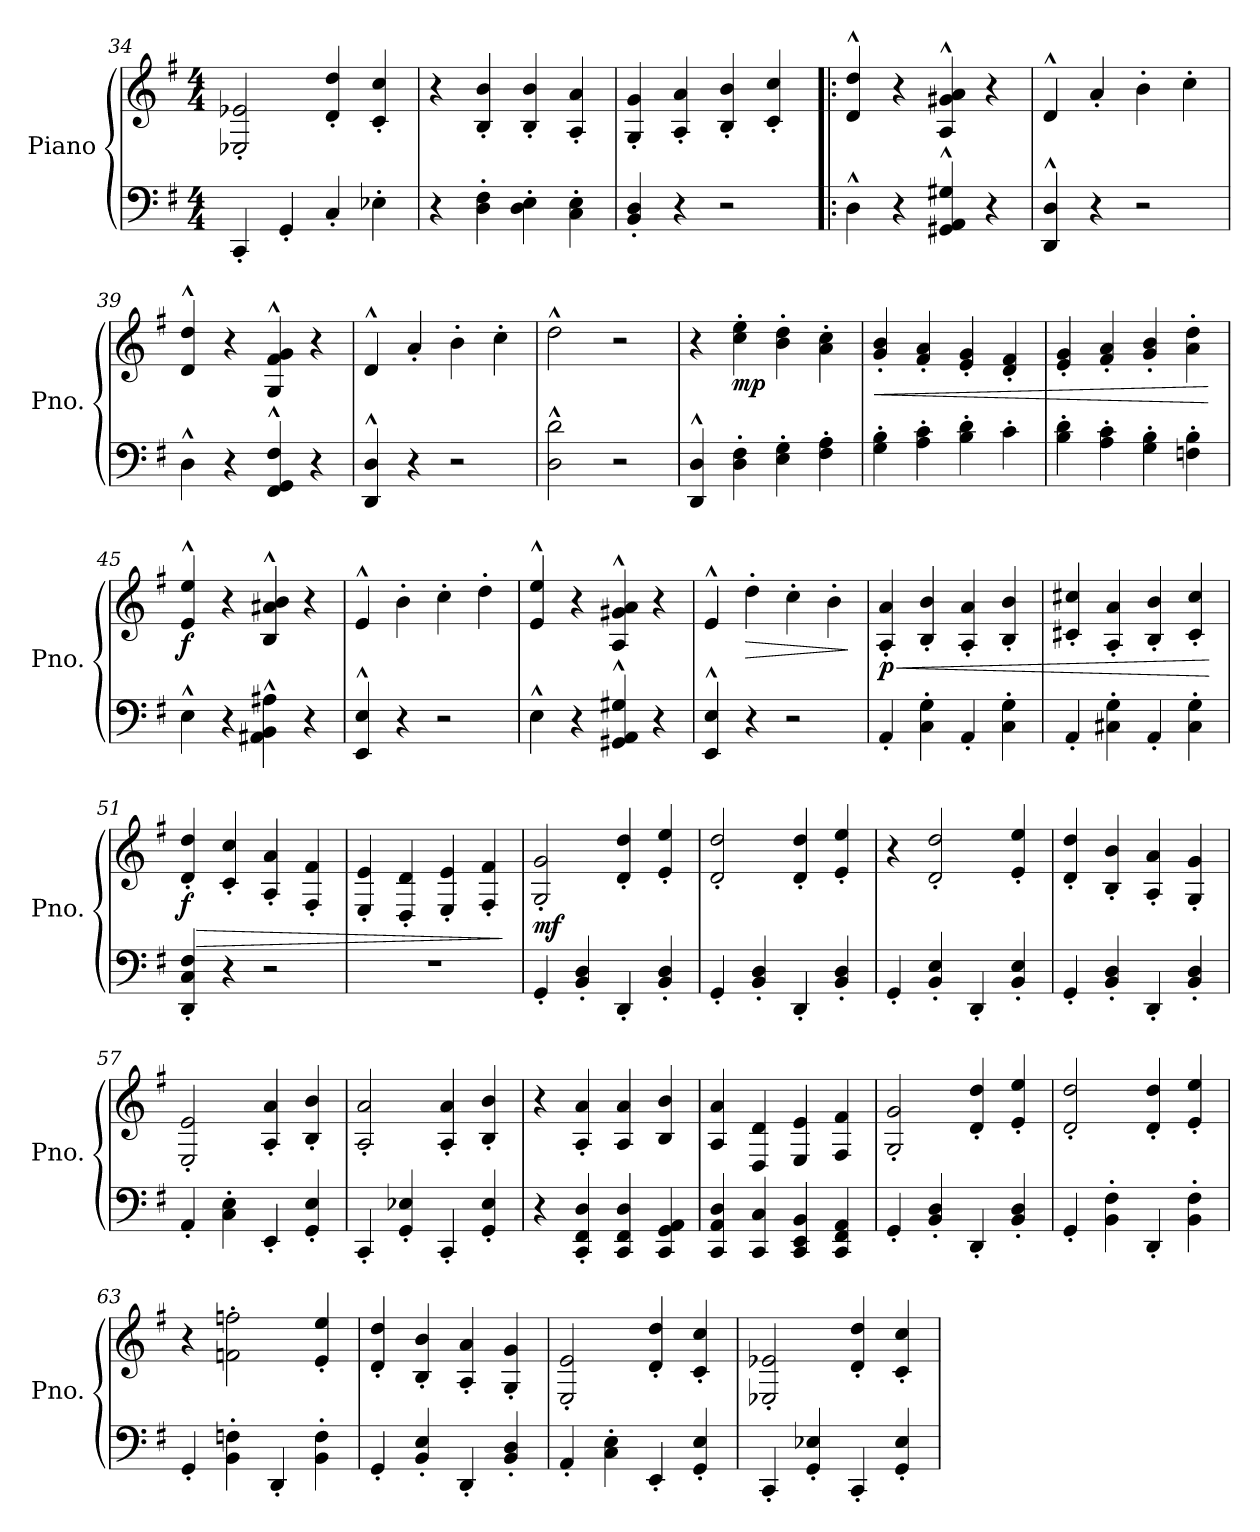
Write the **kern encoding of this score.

**kern	**kern	**dynam
*part1	*part1	*part1
*staff2	*staff1	*staff1/2
*I"Piano	*	*
*I'Pno.	*	*
*clefF4	*clefG2	*
*k[f#]	*k[f#]	*
*M4/4	*M4/4	*
=34	=34	=34
4CC'/	2E-X/' 2e-X/'	.
4GG'/	.	.
4C'/	4d/' 4dd/'	.
4E-X'\	4c/' 4cc/'	.
=35	=35	=35
4r	4r	.
4D\' 4F#\'	4B/' 4b/'	.
4D\' 4E\'	4B/' 4b/'	.
4C\' 4E\'	4A/' 4a/'	.
=36	=36	=36
4BB/' 4D/'	4G/' 4g/'	.
4r	4A/' 4a/'	.
2r	4B/' 4b/'	.
.	4c/' 4cc/'	.
!!LO:PB:g=z
=37!|:	=37!|:	=37!|:
4D^^\	4d/^^ 4dd/^^	.
4r	4r	.
4GG#X/^^ 4AA/^^ 4G#X/^^	4A/^^ 4g#X/^^ 4a/^^	.
4r	4r	.
=38	=38	=38
4DD/^^ 4D/^^	4d^^/	.
4r	4a'/	.
2r	4b'\	.
.	4cc'\	.
=39	=39	=39
4D^^\	4d/^^ 4dd/^^	.
4r	4r	.
4FF#/^^ 4GG/^^ 4F#/^^	4G/^^ 4f#/^^ 4g/^^	.
4r	4r	.
=40	=40	=40
4DD/^^ 4D/^^	4d^^/	.
4r	4a'/	.
2r	4b'\	.
.	4cc'\	.
=41	=41	=41
2D\^^ 2d\^^	2dd^^\	.
2r	2r	.
=42	=42	=42
4DD/^^ 4D/^^	4r	.
!	!	!LO:DY:b
4D\' 4F#\'	4cc\' 4ee\'	mp
4E\' 4G\'	4b\' 4dd\'	.
4F#\' 4A\'	4a\' 4cc\'	.
!!LO:LB:g=z
=43	=43	=43
!	!	!LO:HP:b
4G\' 4B\'	4g/' 4b/'	<
4A\' 4c\'	4f#/' 4a/'	.
4B\' 4d\'	4e/' 4g/'	.
4c'\	4d/' 4f#/'	.
=44	=44	=44
4B\' 4d\'	4e/' 4g/'	.
4A\' 4c\'	4f#/' 4a/'	.
4G\' 4B\'	4g/' 4b/'	.
4Fn\' 4B\'	4a\' 4dd\'	.
.	.	[
=45	=45	=45
!	!	!LO:DY:b
4E^^\	4e/^^ 4ee/^^	f
4r	4r	.
4AA#X\^^ 4BB\^^ 4A#X\^^	4B/^^ 4a#X/^^ 4b/^^	.
4r	4r	.
=46	=46	=46
4EE/^^ 4E/^^	4e^^/	.
4r	4b'\	.
2r	4cc'\	.
.	4dd'\	.
=47	=47	=47
4E^^\	4e/^^ 4ee/^^	.
4r	4r	.
4GG#X/^^ 4AA/^^ 4G#X/^^	4A/^^ 4g#X/^^ 4a/^^	.
4r	4r	.
=48	=48	=48
4EE/^^ 4E/^^	4e^^/	.
!	!	!LO:HP:b
4r	4dd'\	>
2r	4cc'\	.
.	4b'\	.
.	.	]
!!LO:LB:g=z
=49	=49	=49
!	!	!LO:HP:b
!	!	!LO:DY:n=1:b
4AA'/	4A/' 4a/'	< p
4C\' 4G\'	4B/' 4b/'	.
4AA'/	4A/' 4a/'	.
4C\' 4G\'	4B/' 4b/'	.
=50	=50	=50
4AA'/	4c#X/' 4cc#X/'	.
4C#X\' 4G\'	4A/' 4a/'	.
4AA'/	4B/' 4b/'	.
4C#\' 4G\'	4c#/' 4cc#/'	.
.	.	[
=51	=51	=51
!	!	!LO:HP:b
!	!	!LO:DY:n=1:b
4DD/' 4C/' 4F#/'	4d/' 4dd/'	> f
4r	4c/' 4cc/'	.
2r	4A/' 4a/'	.
.	4F#/' 4f#/'	.
=52	=52	=52
1r	4E/' 4e/'	.
.	4D/' 4d/'	.
.	4E/' 4e/'	.
.	4F#/' 4f#/'	.
.	.	]
=53	=53	=53
!	!	!LO:DY:b
4GG'/	2G/' 2g/'	mf
4BB/' 4D/'	.	.
4DD'/	4d/' 4dd/'	.
4BB/' 4D/'	4e/' 4ee/'	.
=54	=54	=54
4GG'/	2d/' 2dd/'	.
4BB/' 4D/'	.	.
4DD'/	4d/' 4dd/'	.
4BB/' 4D/'	4e/' 4ee/'	.
!!LO:LB:g=z
=55	=55	=55
4GG'/	4r	.
4BB/' 4E/'	2d/' 2dd/'	.
4DD'/	.	.
4BB/' 4E/'	4e/' 4ee/'	.
=56	=56	=56
4GG'/	4d/' 4dd/'	.
4BB/' 4D/'	4B/' 4b/'	.
4DD'/	4A/' 4a/'	.
4BB/' 4D/'	4G/' 4g/'	.
=57	=57	=57
4AA'/	2E/' 2e/'	.
4C\' 4E\'	.	.
4EE'/	4A/' 4a/'	.
4GG/' 4E/'	4B/' 4b/'	.
=58	=58	=58
4CC'/	2A/' 2a/'	.
4GG/' 4E-X/'	.	.
4CC'/	4A/' 4a/'	.
4GG/' 4E-/'	4B/' 4b/'	.
=59	=59	=59
4r	4r	.
4CC/' 4FF#/' 4D/'	4A/' 4a/'	.
4CC/ 4FF#/ 4D/	4A/ 4a/	.
4CC/ 4GG/ 4AA/	4B/ 4b/	.
=60	=60	=60
4CC/ 4AA/ 4D/	4A/ 4a/	.
4CC/ 4C/	4D/ 4d/	.
4CC/ 4EE/ 4BB/	4E/ 4e/	.
4CC/ 4FF#/ 4AA/	4F#/ 4f#/	.
!!LO:LB:g=z
=61	=61	=61
4GG'/	2G/' 2g/'	.
4BB/' 4D/'	.	.
4DD'/	4d/' 4dd/'	.
4BB/' 4D/'	4e/' 4ee/'	.
=62	=62	=62
4GG'/	2d/' 2dd/'	.
4BB\' 4F#\'	.	.
4DD'/	4d/' 4dd/'	.
4BB\' 4F#\'	4e/' 4ee/'	.
=63	=63	=63
4GG'/	4r	.
4BB\' 4Fn\'	2fn\' 2ffn\'	.
4DD'/	.	.
4BB\' 4F\'	4e/' 4ee/'	.
=64	=64	=64
4GG'/	4d/' 4dd/'	.
4BB/' 4E/'	4B/' 4b/'	.
4DD'/	4A/' 4a/'	.
4BB/' 4D/'	4G/' 4g/'	.
=65	=65	=65
4AA'/	2E/' 2e/'	.
4C\' 4E\'	.	.
4EE'/	4d/' 4dd/'	.
4GG/' 4E/'	4c/' 4cc/'	.
=66	=66	=66
4CC'/	2E-X/' 2e-X/'	.
4GG/' 4E-X/'	.	.
4CC'/	4d/' 4dd/'	.
4GG/' 4E-/'	4c/' 4cc/'	.
=	=	=
*-	*-	*-
